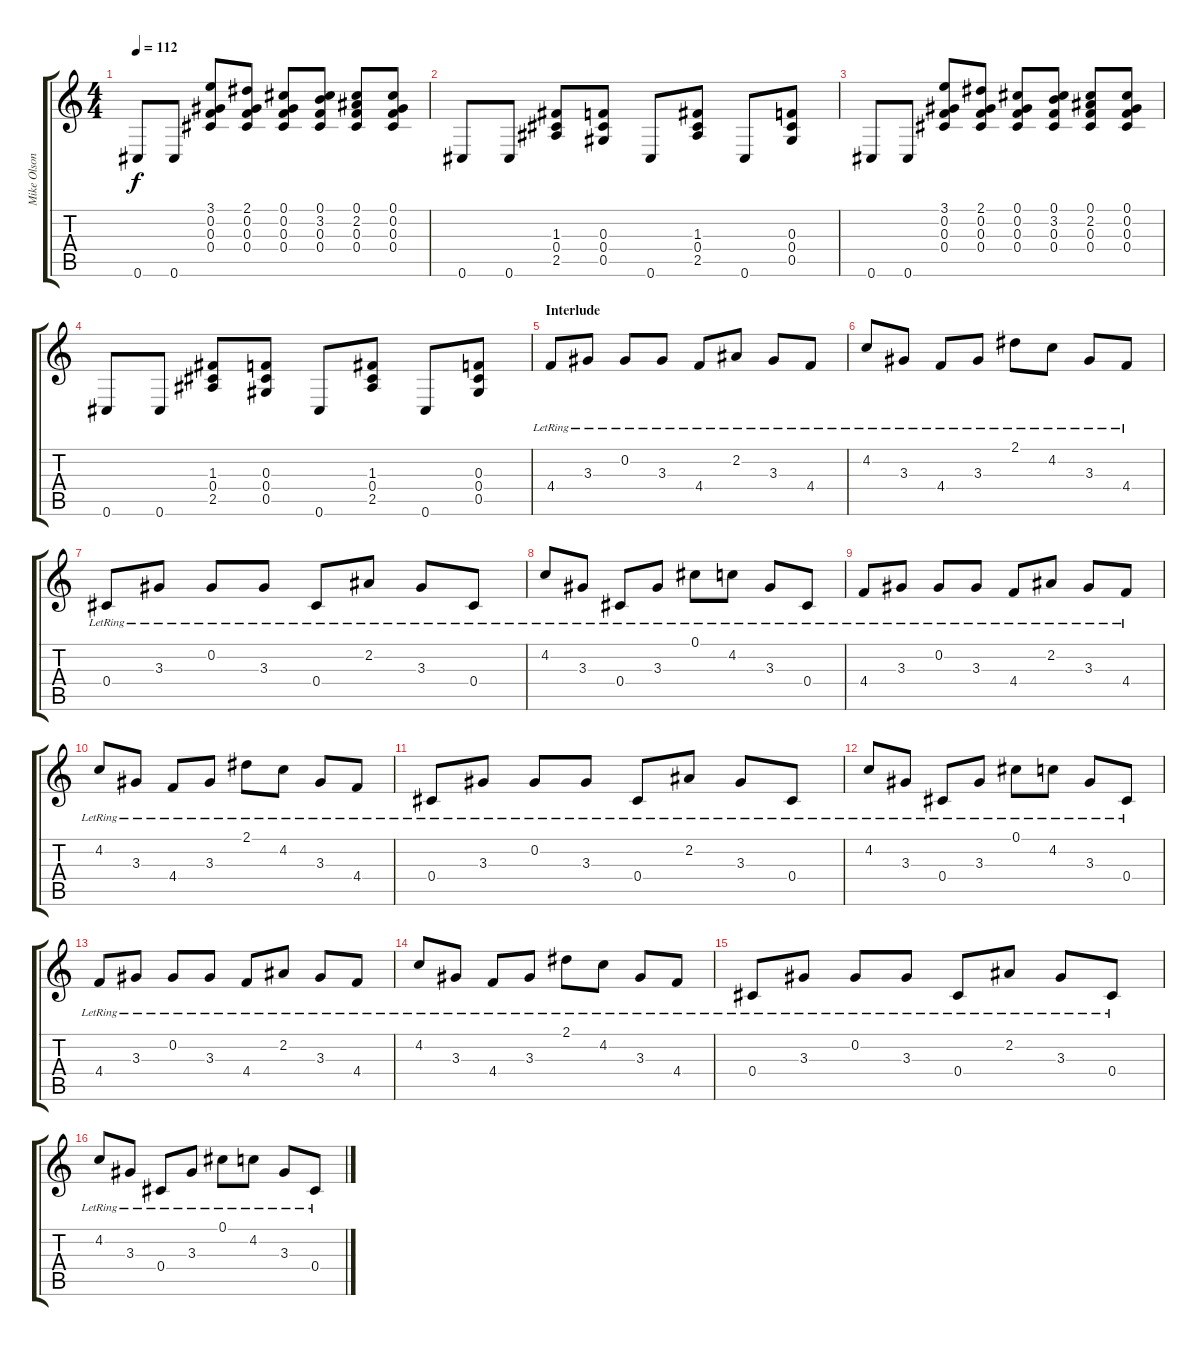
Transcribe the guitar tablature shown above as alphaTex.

\track ("Mike Olson" "Mike Olson") {instrument acousticguitarsteel}
\staff {score tabs}
\tuning (Db4 Ab3 F3 Db3 Ab2 Db2) {hide}
\ts (4 4)
\tempo 112
\clef g2
\ks c
0.6.8{dy f} 0.6.8 (3.1 0.2 0.3 0.4).8 (2.1 0.2 0.3 0.4).8 (0.1 0.2 0.3 0.4).8 (0.1 3.2 0.3 0.4).8 (0.1 2.2 0.3 0.4).8 (0.1 0.2 0.3 0.4).8 |
0.6.8 0.6.8 (1.3 0.4 2.5).8 (0.3 0.4 0.5).8 0.6.8 (1.3 0.4 2.5).8 0.6.8 (0.3 0.4 0.5).8 |
0.6.8 0.6.8 (3.1 0.2 0.3 0.4).8 (2.1 0.2 0.3 0.4).8 (0.1 0.2 0.3 0.4).8 (0.1 3.2 0.3 0.4).8 (0.1 2.2 0.3 0.4).8 (0.1 0.2 0.3 0.4).8 |
0.6.8 0.6.8 (1.3 0.4 2.5).8 (0.3 0.4 0.5).8 0.6.8 (1.3 0.4 2.5).8 0.6.8 (0.3 0.4 0.5).8 |
\section ("" "Interlude")
4.4{lr}.8 3.3{lr}.8 0.2{lr}.8 3.3{lr}.8 4.4{lr}.8 2.2{lr}.8 3.3{lr}.8 4.4{lr}.8 |
4.2{lr}.8 3.3{lr}.8 4.4{lr}.8 3.3{lr}.8 2.1{lr}.8 4.2{lr}.8 3.3{lr}.8 4.4{lr}.8 |
0.4{lr}.8 3.3{lr}.8 0.2{lr}.8 3.3{lr}.8 0.4{lr}.8 2.2{lr}.8 3.3{lr}.8 0.4{lr}.8 |
4.2{lr}.8 3.3{lr}.8 0.4{lr}.8 3.3{lr}.8 0.1{lr}.8 4.2{lr}.8 3.3{lr}.8 0.4{lr}.8 |
4.4{lr}.8 3.3{lr}.8 0.2{lr}.8 3.3{lr}.8 4.4{lr}.8 2.2{lr}.8 3.3{lr}.8 4.4{lr}.8 |
4.2{lr}.8 3.3{lr}.8 4.4{lr}.8 3.3{lr}.8 2.1{lr}.8 4.2{lr}.8 3.3{lr}.8 4.4{lr}.8 |
0.4{lr}.8 3.3{lr}.8 0.2{lr}.8 3.3{lr}.8 0.4{lr}.8 2.2{lr}.8 3.3{lr}.8 0.4{lr}.8 |
4.2{lr}.8 3.3{lr}.8 0.4{lr}.8 3.3{lr}.8 0.1{lr}.8 4.2{lr}.8 3.3{lr}.8 0.4{lr}.8 |
4.4{lr}.8 3.3{lr}.8 0.2{lr}.8 3.3{lr}.8 4.4{lr}.8 2.2{lr}.8 3.3{lr}.8 4.4{lr}.8 |
4.2{lr}.8 3.3{lr}.8 4.4{lr}.8 3.3{lr}.8 2.1{lr}.8 4.2{lr}.8 3.3{lr}.8 4.4{lr}.8 |
0.4{lr}.8 3.3{lr}.8 0.2{lr}.8 3.3{lr}.8 0.4{lr}.8 2.2{lr}.8 3.3{lr}.8 0.4{lr}.8 |
4.2{lr}.8 3.3{lr}.8 0.4{lr}.8 3.3{lr}.8 0.1{lr}.8 4.2{lr}.8 3.3{lr}.8 0.4{lr}.8
